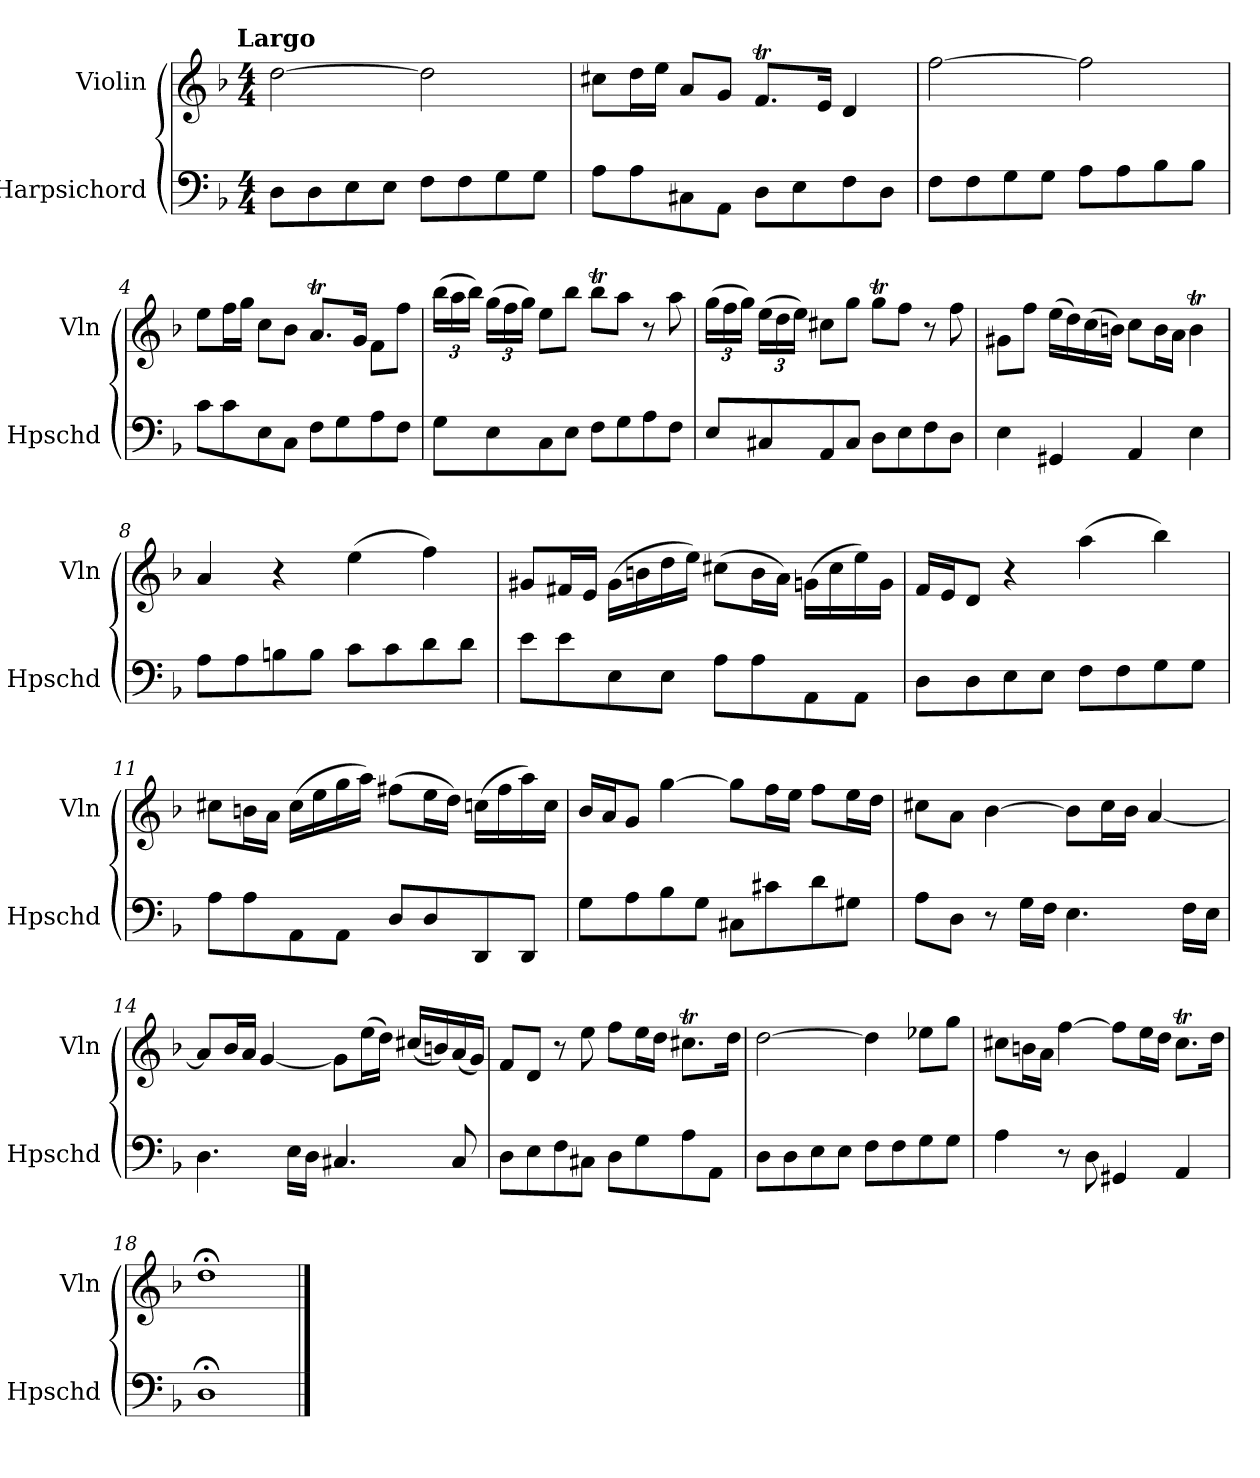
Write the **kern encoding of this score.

**kern	**kern
*part2	*part1
*staff2	*staff1
*I"Harpsichord	*I"Violin
*I'Hpschd	*I'Vln
*clefF4	*clefG2
*k[b-]	*k[b-]
*d:	*d:
!!LO:TX:omd:t=Largo
*M4/4	*M4/4
*MM46	*MM46
=1	=1
8D\L	[2dd\
8D\	.
8E\	.
8E\J	.
8F\L	2dd\]
8F\	.
8G\	.
8G\J	.
=2	=2
8A\L	8cc#X\L
8A\	16dd\L
.	16ee\JJ
8C#X\	8a/L
8AA\J	8g/J
8D\L	8.fT/L
8E\	.
.	16e/Jk
8F\	4d/
8D\J	.
=3	=3
8F\L	[2ff\
8F\	.
8G\	.
8G\J	.
8A\L	2ff\]
8A\	.
8B-\	.
8B-\J	.
=4	=4
8c\L	8ee\L
8c\	16ff\L
.	16gg\JJ
8E\	8cc\L
8C\J	8b-\J
8F\L	8.at/L
8G\	.
.	16g/Jk
8A\	8f\L
8F\J	8ff\J
=5	=5
8G\L	(24bb-\LL
.	24aa\
.	24bb-\JJ)
8E\	(24gg\LL
.	24ff\
.	24gg\JJ)
8C\	8ee\L
8E\J	8bb-\J
8F\L	8bb-T\L
8G\	8aa\J
8A\	8r
8F\J	8aa\
=6	=6
8E/L	(24gg\LL
.	24ff\
.	24gg\JJ)
8C#X/	(24ee\LL
.	24dd\
.	24ee\JJ)
8AA/	8cc#X\L
8C#/J	8gg\J
8D\L	8ggT\L
8E\	8ff\J
8F\	8r
8D\J	8ff\
=7	=7
4E\	8g#X\L
.	8ff\J
4GG#X/	(16ee\LL
.	16dd\)
.	(16cc\
.	16bn\JJ)
4AA/	8cc\L
.	16b\L
.	16a\JJ
4E\	4bt\
=8	=8
8A\L	4a/
8A\	.
8Bn\	4r
8B\J	.
8c\L	(4ee\
8c\	.
8d\	4ff\)
8d\J	.
=9	=9
8e\L	8g#X/L
8e\	16f#X/L
.	16e/JJ
8E\	(16g#\LL
.	16bn\
8E\J	16dd\
.	16ee\JJ)
8A\L	(8cc#X\L
8A\	16b\L
.	16a\JJ)
8AA\	(16gn\LL
.	16cc#\
8AA\J	16ee\)
.	16g\JJ
=10	=10
8D\L	16f/LL
.	16e/J
8D\	8d/J
8E\	4r
8E\J	.
8F\L	(4aa\
8F\	.
8G\	4bb-\)
8G\J	.
=11	=11
8A\L	8cc#X\L
8A\	16bn\L
.	16a\JJ
8AA\	(16cc#\LL
.	16ee\
8AA\J	16gg\
.	16aa\JJ)
8D/L	(8ff#X\L
8D/	16ee\L
.	16dd\JJ)
8DD/	(16ccn\LL
.	16ff#\
8DD/J	16aa\)
.	16cc\JJ
=12	=12
8G\L	16b-/LL
.	16a/J
8A\	8g/J
8B-\	[4gg\
8G\J	.
8C#X\L	8gg\L]
8c#X\	16ff\L
.	16ee\JJ
8d\	8ff\L
8G#X\J	16ee\L
.	16dd\JJ
=13	=13
8A\L	8cc#X\L
8D\J	8a\J
8r	[4b-\
16G\LL	.
16F\JJ	.
4.E\	8b-\L]
.	16cc#\L
.	16b-\JJ
.	[4a/
16F\LL	.
16E\JJ	.
=14	=14
4.D\	8a/L]
.	16b-/L
.	16a/JJ
.	[4g/
16E\LL	.
16D\JJ	.
4.C#X/	8g\L]
.	(16ee\L
.	16dd\JJ)
.	(16cc#X/LL
.	16bn/)
8C#/	(16a/
.	16g/JJ)
=15	=15
8D\L	8f/L
8E\	8d/J
8F\	8r
8C#X\J	8ee\
8D\L	8ff\L
8G\	16ee\L
.	16dd\JJ
8A\	8.cc#Xt\L
8AA\J	.
.	16dd\Jk
=16	=16
8D\L	[2dd\
8D\	.
8E\	.
8E\J	.
8F\L	4dd\]
8F\	.
8G\	8ee-X\L
8G\J	8gg\J
=17	=17
4A\	8cc#X\L
.	16bn\L
.	16a\JJ
8r	[4ff\
8D\	.
4GG#X/	8ff\L]
.	16ee\L
.	16dd\JJ
4AA/	8.cc#t\L
.	16dd\Jk
=18	=18
1D;<\	1dd;<\
==	==
*-	*-
